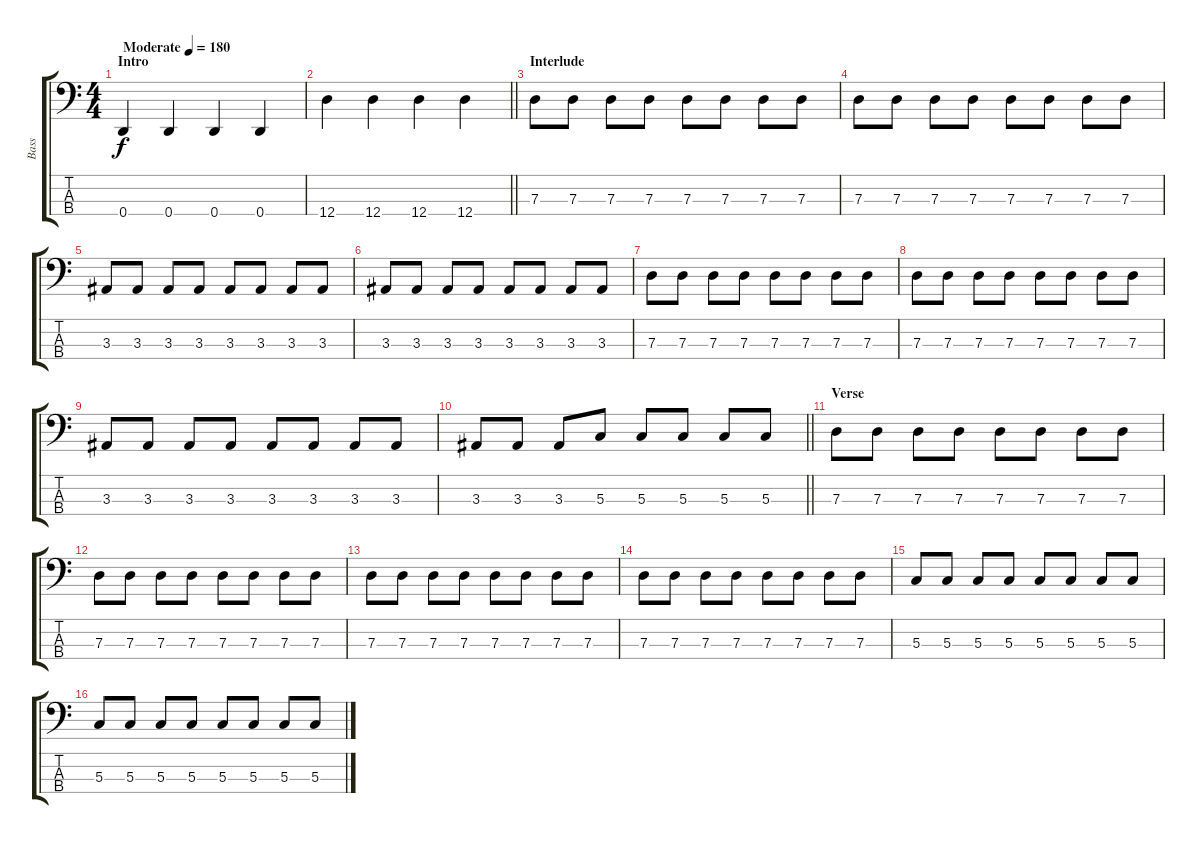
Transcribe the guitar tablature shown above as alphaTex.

\track ("Bass" "Bass") {instrument electricbasspick}
\staff {score tabs}
\tuning (F2 C2 G1 D1) {hide}
\ts (4 4)
\section ("" "Intro")
\tempo (180 "Moderate")
\clef f4
\ks c
0.4.4{dy f instrument electricbasspick} 0.4.4 0.4.4 0.4.4 |
\barLineRight lightlight
12.4.4 12.4.4 12.4.4 12.4.4 |
\section ("" "Interlude")
7.3.8 7.3.8 7.3.8 7.3.8 7.3.8 7.3.8 7.3.8 7.3.8 |
7.3.8 7.3.8 7.3.8 7.3.8 7.3.8 7.3.8 7.3.8 7.3.8 |
3.3.8 3.3.8 3.3.8 3.3.8 3.3.8 3.3.8 3.3.8 3.3.8 |
3.3.8 3.3.8 3.3.8 3.3.8 3.3.8 3.3.8 3.3.8 3.3.8 |
7.3.8 7.3.8 7.3.8 7.3.8 7.3.8 7.3.8 7.3.8 7.3.8 |
7.3.8 7.3.8 7.3.8 7.3.8 7.3.8 7.3.8 7.3.8 7.3.8 |
3.3.8 3.3.8 3.3.8 3.3.8 3.3.8 3.3.8 3.3.8 3.3.8 |
\barLineRight lightlight
3.3.8 3.3.8 3.3.8 5.3.8 5.3.8 5.3.8 5.3.8 5.3.8 |
\section ("" "Verse")
7.3.8 7.3.8 7.3.8 7.3.8 7.3.8 7.3.8 7.3.8 7.3.8 |
7.3.8 7.3.8 7.3.8 7.3.8 7.3.8 7.3.8 7.3.8 7.3.8 |
7.3.8 7.3.8 7.3.8 7.3.8 7.3.8 7.3.8 7.3.8 7.3.8 |
7.3.8 7.3.8 7.3.8 7.3.8 7.3.8 7.3.8 7.3.8 7.3.8 |
5.3.8 5.3.8 5.3.8 5.3.8 5.3.8 5.3.8 5.3.8 5.3.8 |
5.3.8 5.3.8 5.3.8 5.3.8 5.3.8 5.3.8 5.3.8 5.3.8
